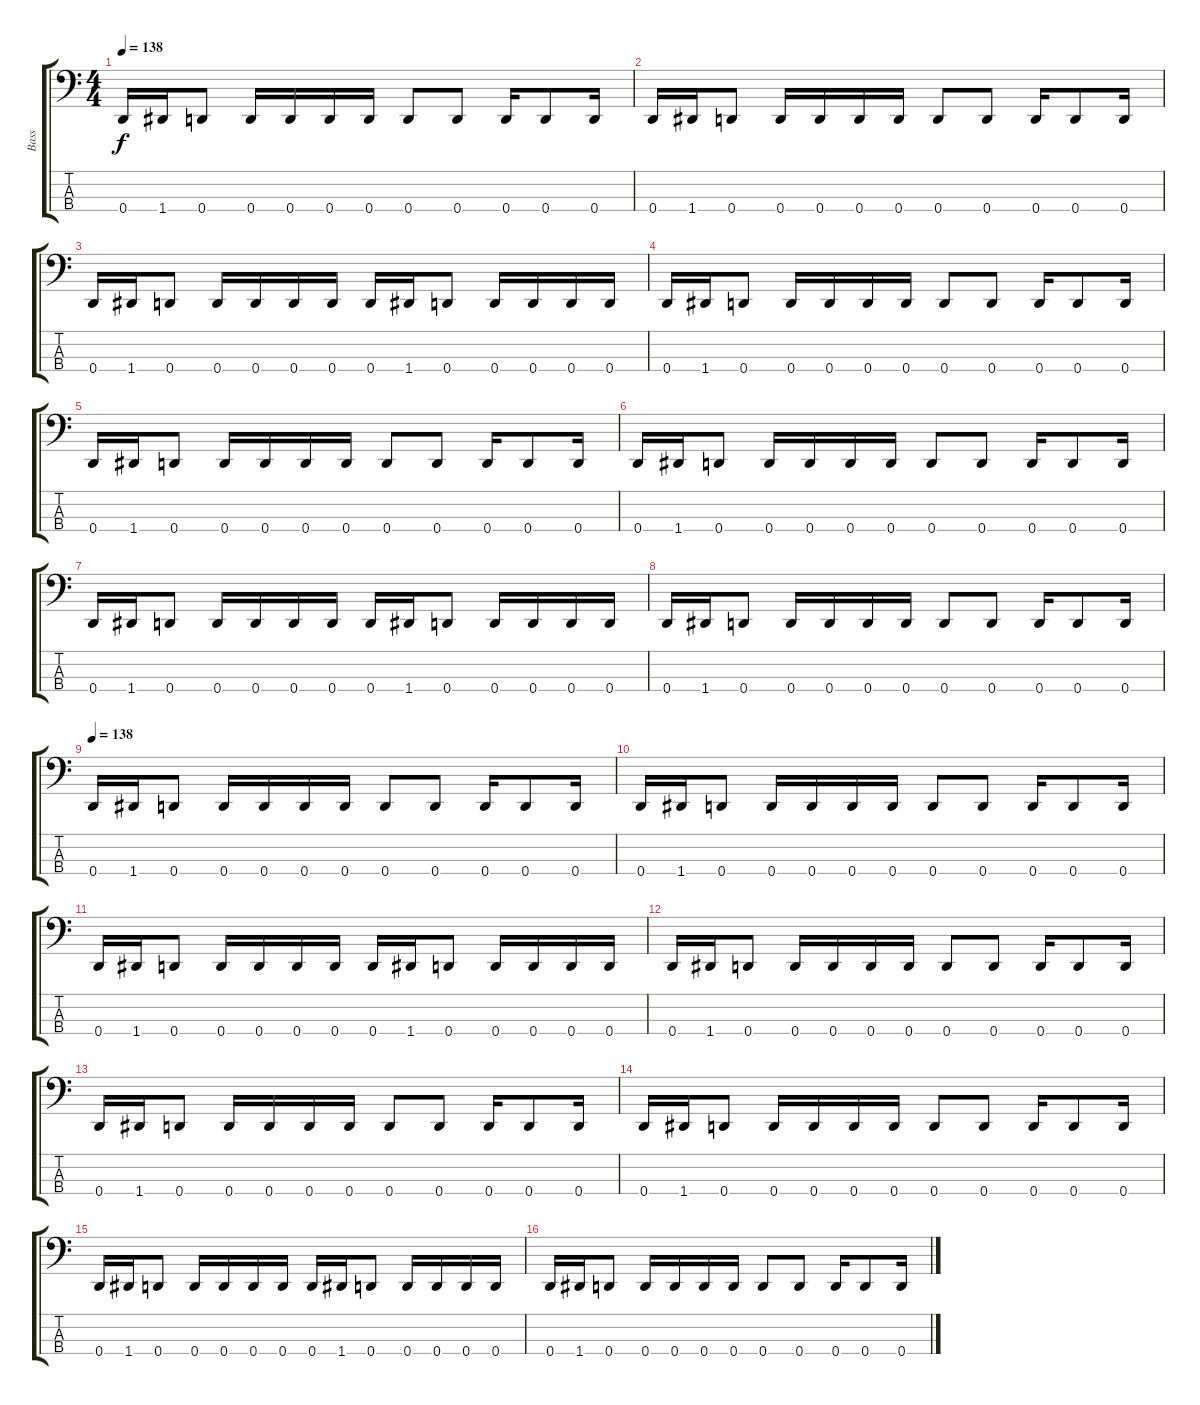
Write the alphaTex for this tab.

\track ("Bass" "Bass") {instrument electricbassfinger}
\staff {score tabs}
\tuning (F2 C2 G1 D1) {hide}
\ts (4 4)
\tempo 138
\clef f4
\ks c
0.4.16{dy f} 1.4.16 0.4.8 0.4.16 0.4.16 0.4.16 0.4.16 0.4.8 0.4.8 0.4.16 0.4.8 0.4.16 |
0.4.16 1.4.16 0.4.8 0.4.16 0.4.16 0.4.16 0.4.16 0.4.8 0.4.8 0.4.16 0.4.8 0.4.16 |
0.4.16 1.4.16 0.4.8 0.4.16 0.4.16 0.4.16 0.4.16 0.4.16 1.4.16 0.4.8 0.4.16 0.4.16 0.4.16 0.4.16 |
0.4.16 1.4.16 0.4.8 0.4.16 0.4.16 0.4.16 0.4.16 0.4.8 0.4.8 0.4.16 0.4.8 0.4.16 |
0.4.16 1.4.16 0.4.8 0.4.16 0.4.16 0.4.16 0.4.16 0.4.8 0.4.8 0.4.16 0.4.8 0.4.16 |
0.4.16 1.4.16 0.4.8 0.4.16 0.4.16 0.4.16 0.4.16 0.4.8 0.4.8 0.4.16 0.4.8 0.4.16 |
0.4.16 1.4.16 0.4.8 0.4.16 0.4.16 0.4.16 0.4.16 0.4.16 1.4.16 0.4.8 0.4.16 0.4.16 0.4.16 0.4.16 |
0.4.16 1.4.16 0.4.8 0.4.16 0.4.16 0.4.16 0.4.16 0.4.8 0.4.8 0.4.16 0.4.8 0.4.16 |
\tempo 138
0.4.16 1.4.16 0.4.8 0.4.16 0.4.16 0.4.16 0.4.16 0.4.8 0.4.8 0.4.16 0.4.8 0.4.16 |
0.4.16 1.4.16 0.4.8 0.4.16 0.4.16 0.4.16 0.4.16 0.4.8 0.4.8 0.4.16 0.4.8 0.4.16 |
0.4.16 1.4.16 0.4.8 0.4.16 0.4.16 0.4.16 0.4.16 0.4.16 1.4.16 0.4.8 0.4.16 0.4.16 0.4.16 0.4.16 |
0.4.16 1.4.16 0.4.8 0.4.16 0.4.16 0.4.16 0.4.16 0.4.8 0.4.8 0.4.16 0.4.8 0.4.16 |
0.4.16 1.4.16 0.4.8 0.4.16 0.4.16 0.4.16 0.4.16 0.4.8 0.4.8 0.4.16 0.4.8 0.4.16 |
0.4.16 1.4.16 0.4.8 0.4.16 0.4.16 0.4.16 0.4.16 0.4.8 0.4.8 0.4.16 0.4.8 0.4.16 |
0.4.16 1.4.16 0.4.8 0.4.16 0.4.16 0.4.16 0.4.16 0.4.16 1.4.16 0.4.8 0.4.16 0.4.16 0.4.16 0.4.16 |
0.4.16 1.4.16 0.4.8 0.4.16 0.4.16 0.4.16 0.4.16 0.4.8 0.4.8 0.4.16 0.4.8 0.4.16
